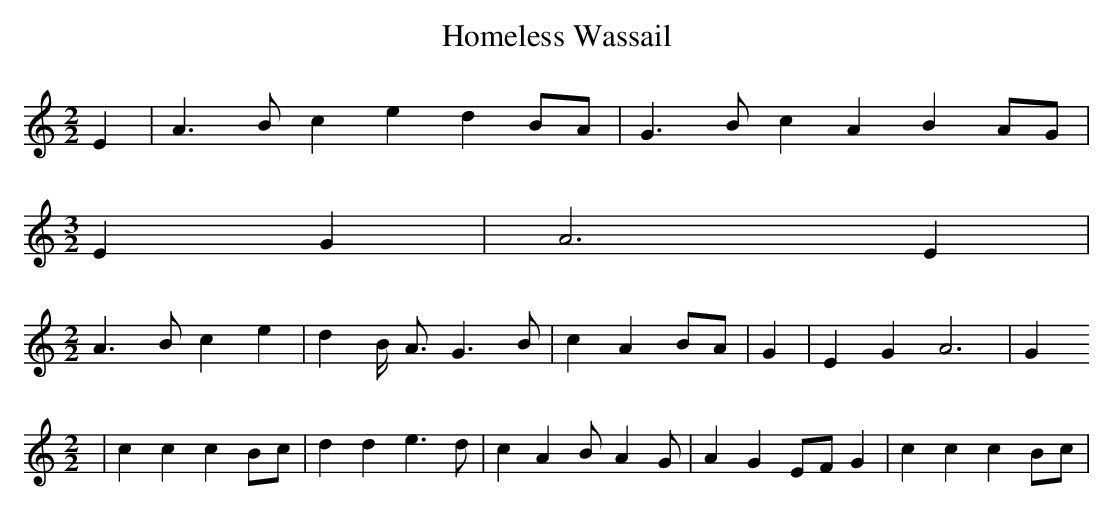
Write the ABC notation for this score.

X:1
T:Homeless Wassail
M:2/2
L:1/4
K:C
 E| A3/2 B/2 c e d B/2A/2| G3/2 B/2 c A B A/2G/2|
M:3/2
 E G| A3 E|
M:2/2
 A3/2 B/2 c e| d B/4- A3/4 G3/2 B/2| c AB/2-A/2| G| E G A3| G
M:2/2
| c c cB/2-c/2| d d e3/2 d/2| c A B/2- A G/2| A GE/2-F/2 G| c c cB/2-c/2|\
